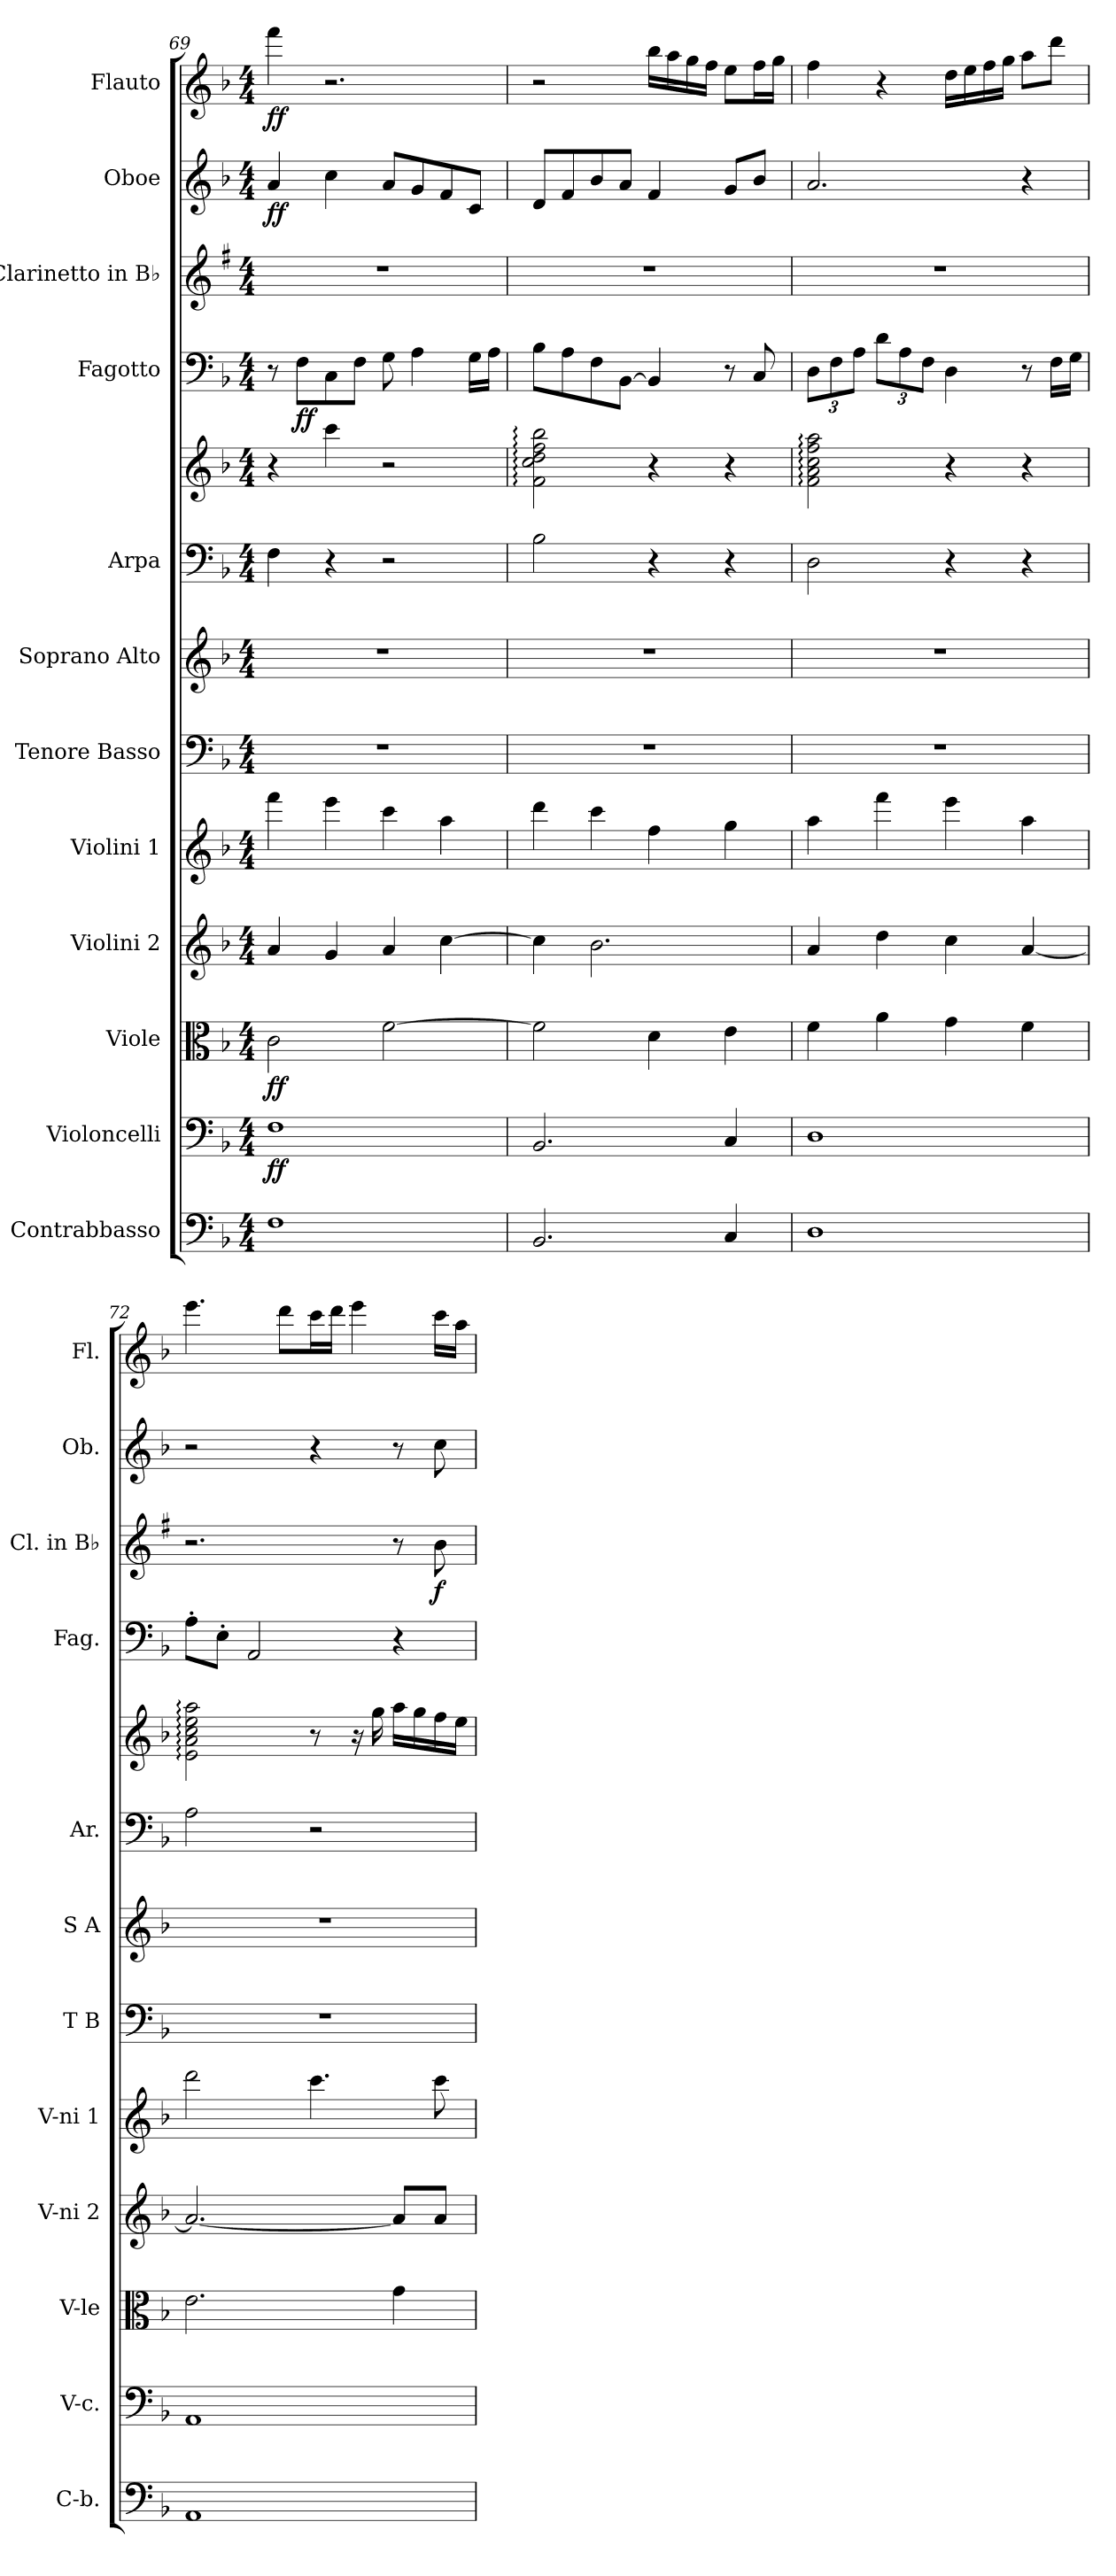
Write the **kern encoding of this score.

**kern	**kern	**dynam	**kern	**dynam	**kern	**kern	**kern	**kern	**kern	**kern	**kern	**dynam	**kern	**dynam	**kern	**dynam	**kern	**dynam
*part12	*part11	*part11	*part10	*part10	*part9	*part8	*part7	*part6	*part5	*part5	*part4	*part4	*part3	*part3	*part2	*part2	*part1	*part1
*staff13	*staff12	*staff12	*staff11	*staff11	*staff10	*staff9	*staff8	*staff7	*staff6	*staff5	*staff4	*staff4	*staff3	*staff3	*staff2	*staff2	*staff1	*staff1
*I"Contrabbasso	*I"Violoncelli	*	*I"Viole	*	*I"Violini 2	*I"Violini 1	*I"Tenore Basso	*I"Soprano Alto	*I"Arpa	*	*I"Fagotto	*	*I"Clarinetto in B♭	*	*I"Oboe	*	*I"Flauto	*
*I'C-b.	*I'V-c.	*	*I'V-le	*	*I'V-ni 2	*I'V-ni 1	*I'T B	*I'S A	*I'Ar.	*	*I'Fag.	*	*I'Cl. in B♭	*	*I'Ob.	*	*I'Fl.	*
*clefF4	*clefF4	*	*clefC3	*	*clefG2	*clefG2	*clefF4	*clefG2	*clefF4	*clefG2	*clefF4	*	*clefG2	*	*clefG2	*	*clefG2	*
*	*	*	*	*	*	*	*	*	*	*	*	*	*ITrd1c2	*	*	*	*	*
*k[b-]	*k[b-]	*	*k[b-]	*	*k[b-]	*k[b-]	*k[b-]	*k[b-]	*k[b-]	*k[b-]	*k[b-]	*	*k[b-]	*	*k[b-]	*	*k[b-]	*
*M4/4	*M4/4	*	*M4/4	*	*M4/4	*M4/4	*M4/4	*M4/4	*M4/4	*M4/4	*M4/4	*	*M4/4	*	*M4/4	*	*M4/4	*
=69	=69	=69	=69	=69	=69	=69	=69	=69	=69	=69	=69	=69	=69	=69	=69	=69	=69	=69
1F	1F	ff	2c	ff	4a	4fff	1r	1r	4F	4r	8r	.	1r	.	4a	ff	4fff	ff
.	.	.	.	.	.	.	.	.	.	.	8FL	ff	.	.	.	.	.	.
.	.	.	.	.	4g	4eee	.	.	4r	4ccc	8C	.	.	.	4cc	.	2.r	.
.	.	.	.	.	.	.	.	.	.	.	8FJ	.	.	.	.	.	.	.
.	.	.	[2f	.	4a	4ccc	.	.	2r	2r	8G	.	.	.	8aL	.	.	.
.	.	.	.	.	.	.	.	.	.	.	4A	.	.	.	8g	.	.	.
.	.	.	.	.	[4cc	4aa	.	.	.	.	.	.	.	.	8f	.	.	.
.	.	.	.	.	.	.	.	.	.	.	16GLL	.	.	.	8cJ	.	.	.
.	.	.	.	.	.	.	.	.	.	.	16AJJ	.	.	.	.	.	.	.
=70	=70	=70	=70	=70	=70	=70	=70	=70	=70	=70	=70	=70	=70	=70	=70	=70	=70	=70
2.BB-	2.BB-	.	2f]	.	4cc]	4ddd	1r	1r	2B-:	2f: 2cc: 2dd: 2ff: 2bb-:	8B-L	.	1r	.	8dL	.	2r	.
.	.	.	.	.	.	.	.	.	.	.	8A	.	.	.	8f	.	.	.
.	.	.	.	.	2.b-	4ccc	.	.	.	.	8F	.	.	.	8b-	.	.	.
.	.	.	.	.	.	.	.	.	.	.	[8BB-J	.	.	.	8aJ	.	.	.
.	.	.	4d	.	.	4ff	.	.	4r	4r	4BB-]	.	.	.	4f	.	16bb-LL	.
.	.	.	.	.	.	.	.	.	.	.	.	.	.	.	.	.	16aa	.
.	.	.	.	.	.	.	.	.	.	.	.	.	.	.	.	.	16gg	.
.	.	.	.	.	.	.	.	.	.	.	.	.	.	.	.	.	16ffJJ	.
4C	4C	.	4e	.	.	4gg	.	.	4r	4r	8r	.	.	.	8gL	.	8eeL	.
.	.	.	.	.	.	.	.	.	.	.	8C	.	.	.	8b-J	.	16ffL	.
.	.	.	.	.	.	.	.	.	.	.	.	.	.	.	.	.	16ggJJ	.
=71	=71	=71	=71	=71	=71	=71	=71	=71	=71	=71	=71	=71	=71	=71	=71	=71	=71	=71
1D	1D	.	4f	.	4a	4aa	1r	1r	2D:	2f: 2a: 2cc: 2ff: 2aa:	12DL	.	1r	.	2.a	.	4ff	.
.	.	.	.	.	.	.	.	.	.	.	12F	.	.	.	.	.	.	.
.	.	.	.	.	.	.	.	.	.	.	12AJ	.	.	.	.	.	.	.
.	.	.	4a	.	4dd	4fff	.	.	.	.	12dL	.	.	.	.	.	4r	.
.	.	.	.	.	.	.	.	.	.	.	12A	.	.	.	.	.	.	.
.	.	.	.	.	.	.	.	.	.	.	12FJ	.	.	.	.	.	.	.
.	.	.	4g	.	4cc	4eee	.	.	4r	4r	4D	.	.	.	.	.	16ddLL	.
.	.	.	.	.	.	.	.	.	.	.	.	.	.	.	.	.	16ee	.
.	.	.	.	.	.	.	.	.	.	.	.	.	.	.	.	.	16ff	.
.	.	.	.	.	.	.	.	.	.	.	.	.	.	.	.	.	16ggJJ	.
.	.	.	4f	.	[4a	4aa	.	.	4r	4r	8r	.	.	.	4r	.	8aaL	.
.	.	.	.	.	.	.	.	.	.	.	16FLL	.	.	.	.	.	8dddJ	.
.	.	.	.	.	.	.	.	.	.	.	16GJJ	.	.	.	.	.	.	.
=72	=72	=72	=72	=72	=72	=72	=72	=72	=72	=72	=72	=72	=72	=72	=72	=72	=72	=72
1AA	1AA	.	2.e	.	2.a_	2ddd	1r	1r	2A:	2e: 2a: 2cc: 2ee: 2aa:	8A'L	.	2.r	.	2r	.	4.eee	.
.	.	.	.	.	.	.	.	.	.	.	8E'J	.	.	.	.	.	.	.
.	.	.	.	.	.	.	.	.	.	.	2AA	.	.	.	.	.	.	.
.	.	.	.	.	.	.	.	.	.	.	.	.	.	.	.	.	8dddL	.
.	.	.	.	.	.	4.ccc	.	.	2r	8r	.	.	.	.	4r	.	16cccL	.
.	.	.	.	.	.	.	.	.	.	.	.	.	.	.	.	.	16dddJJ	.
.	.	.	.	.	.	.	.	.	.	16r	.	.	.	.	.	.	4eee	.
.	.	.	.	.	.	.	.	.	.	16gg	.	.	.	.	.	.	.	.
.	.	.	4g	.	8a/L]	.	.	.	.	16aaLL	4r	.	8r	.	8r	.	.	.
.	.	.	.	.	.	.	.	.	.	16gg	.	.	.	.	.	.	.	.
.	.	.	.	.	8a/J	8ccc	.	.	.	16ff	.	.	8a	f	8cc	.	16cccLL	.
.	.	.	.	.	.	.	.	.	.	16eeJJ	.	.	.	.	.	.	16aaJJ	.
=	=	=	=	=	=	=	=	=	=	=	=	=	=	=	=	=	=	=
*-	*-	*-	*-	*-	*-	*-	*-	*-	*-	*-	*-	*-	*-	*-	*-	*-	*-	*-
